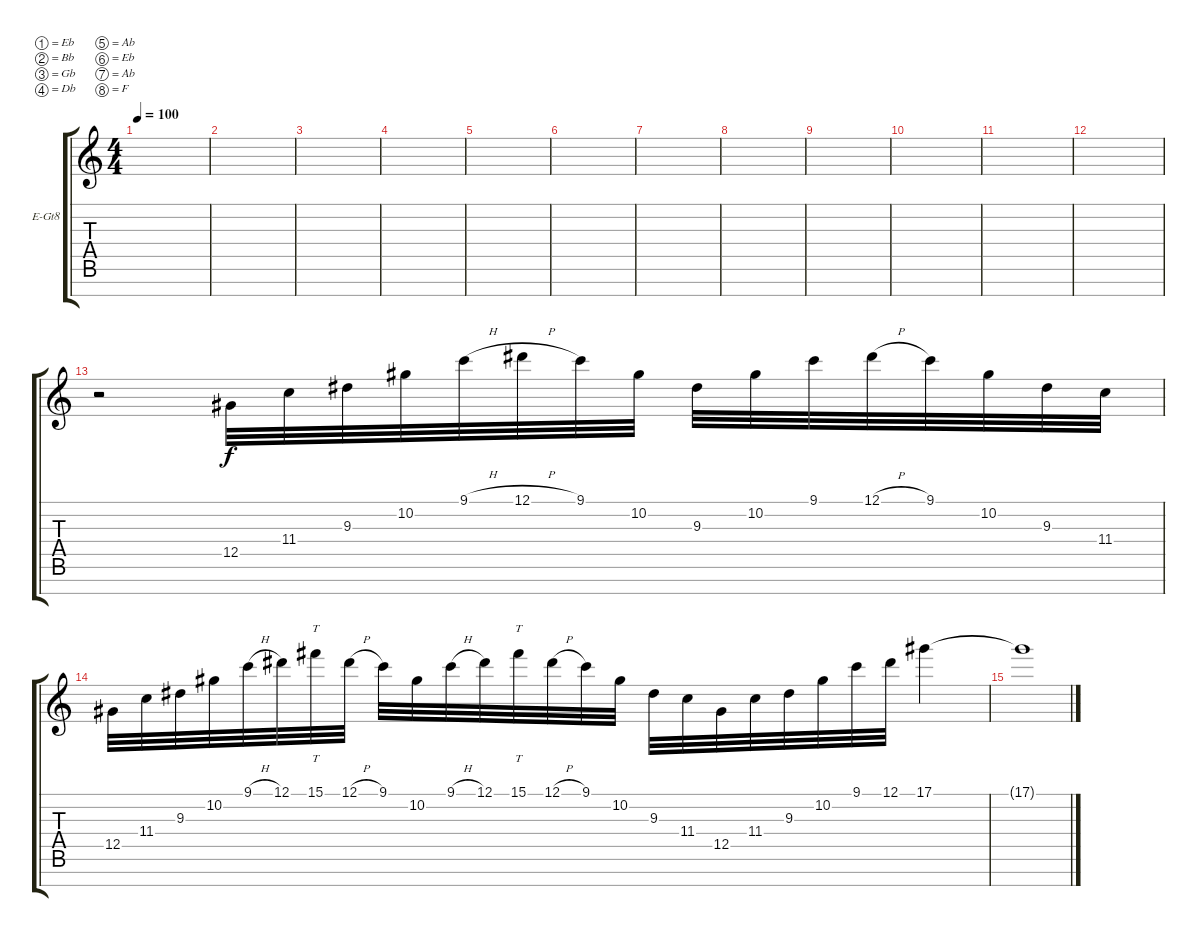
\defaultSystemsLayout 4
\bracketExtendMode groupsimilarinstruments
\firstSystemTrackNameOrientation horizontal
\otherSystemsTrackNameOrientation horizontal
\track ("Electric Guitar" "E-Gt8") {instrument distortionguitar}
\staff {score tabs}
\tuning (Eb4 Bb3 Gb3 Db3 Ab2 Eb2 Ab1 F1)
\ts (4 4)
\tempo 100
\clef g2
\ks c
|
|
|
|
|
|
|
|
|
|
|
|
r.2 12.5.32 11.4.32 9.3.32 10.2.32 9.1{h}.32 12.1{h}.32 9.1.32 10.2.32 9.3.32 10.2.32 9.1.32 12.1{h}.32 9.1.32 10.2.32 9.3.32 11.4.32 |
12.5.32 11.4.32 9.3.32 10.2.32 9.1{h}.32 12.1.32 15.1.32{tt} 12.1{h}.32 9.1.32 10.2.32 9.1{h}.32 12.1.32 15.1.32{tt} 12.1{h}.32 9.1.32 10.2.32 9.3.32 11.4.32 12.5.32 11.4.32 9.3.32 10.2.32 9.1.32 12.1.32 17.1.4 |
17.1{t}.1
